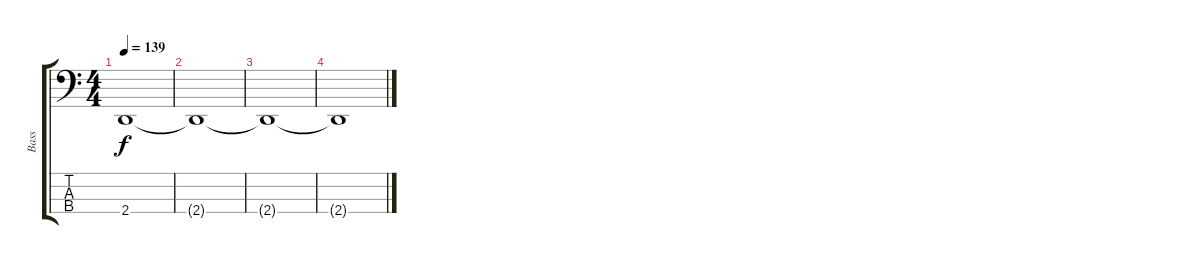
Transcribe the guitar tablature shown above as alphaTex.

\track ("Bass" "Bass") {instrument electricbasspick}
\staff {score tabs}
\tuning (F2 C2 G1 C1) {hide}
\ts (4 4)
\tempo 139
\clef f4
\ks c
2.4{t}.1{dy f} |
2.4{t}.1 |
2.4{t}.1 |
2.4{t}.1
